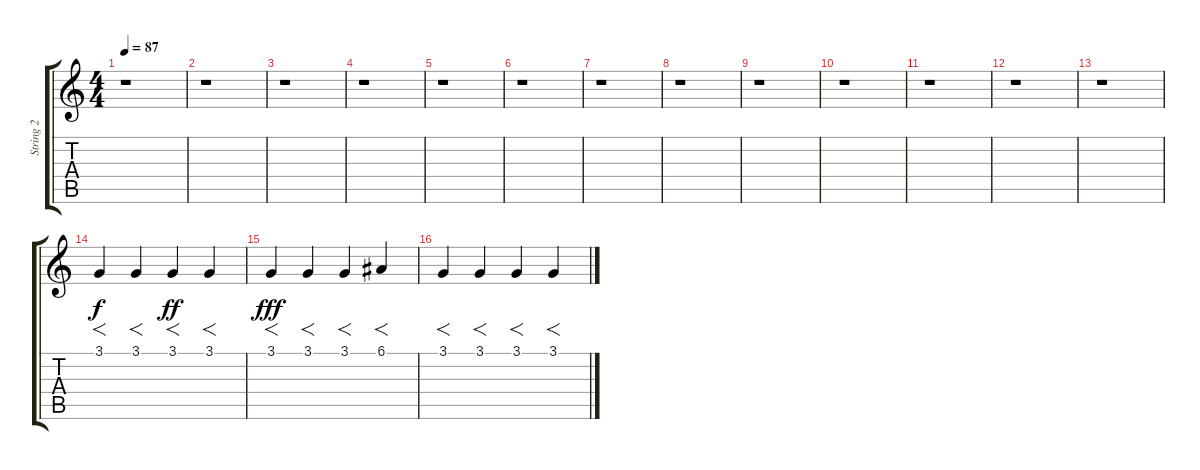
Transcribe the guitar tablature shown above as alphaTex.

\track ("String 2" "String 2") {instrument synthstrings2}
\staff {score tabs}
\tuning (E4 B3 G3 D3 A2 E2) {hide}
\ts (4 4)
\tempo 87
\clef g2
\ks c
r.1{dy f} |
r.1 |
r.1 |
r.1 |
r.1 |
r.1 |
r.1 |
r.1 |
r.1 |
r.1 |
r.1 |
r.1 |
r.1 |
3.1.4{f} 3.1.4{f} 3.1.4{f dy ff} 3.1.4{f} |
3.1.4{f dy fff} 3.1.4{f} 3.1.4{f} 6.1.4{f} |
3.1.4{f} 3.1.4{f} 3.1.4{f} 3.1.4{f}
